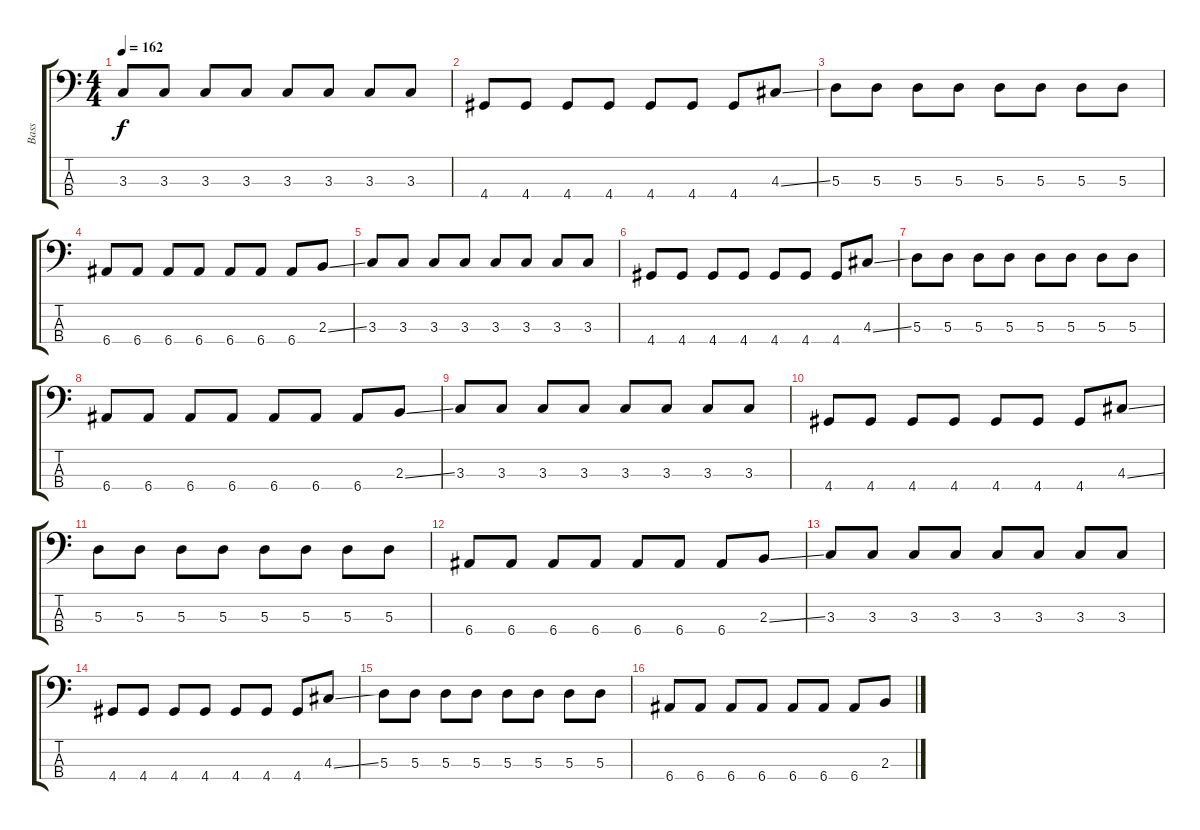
\track ("Bass" "Bass") {instrument electricbasspick}
\staff {score tabs}
\tuning (G2 D2 A1 E1) {hide}
\ts (4 4)
\tempo 162
\clef f4
\ks c
3.3.8{dy f} 3.3.8 3.3.8 3.3.8 3.3.8 3.3.8 3.3.8 3.3.8 |
4.4.8 4.4.8 4.4.8 4.4.8 4.4.8 4.4.8 4.4.8 4.3{ss}.8 |
5.3.8 5.3.8 5.3.8 5.3.8 5.3.8 5.3.8 5.3.8 5.3.8 |
6.4.8 6.4.8 6.4.8 6.4.8 6.4.8 6.4.8 6.4.8 2.3{ss}.8 |
3.3.8 3.3.8 3.3.8 3.3.8 3.3.8 3.3.8 3.3.8 3.3.8 |
4.4.8 4.4.8 4.4.8 4.4.8 4.4.8 4.4.8 4.4.8 4.3{ss}.8 |
5.3.8 5.3.8 5.3.8 5.3.8 5.3.8 5.3.8 5.3.8 5.3.8 |
6.4.8 6.4.8 6.4.8 6.4.8 6.4.8 6.4.8 6.4.8 2.3{ss}.8 |
3.3.8 3.3.8 3.3.8 3.3.8 3.3.8 3.3.8 3.3.8 3.3.8 |
4.4.8 4.4.8 4.4.8 4.4.8 4.4.8 4.4.8 4.4.8 4.3{ss}.8 |
5.3.8 5.3.8 5.3.8 5.3.8 5.3.8 5.3.8 5.3.8 5.3.8 |
6.4.8 6.4.8 6.4.8 6.4.8 6.4.8 6.4.8 6.4.8 2.3{ss}.8 |
3.3.8 3.3.8 3.3.8 3.3.8 3.3.8 3.3.8 3.3.8 3.3.8 |
4.4.8 4.4.8 4.4.8 4.4.8 4.4.8 4.4.8 4.4.8 4.3{ss}.8 |
5.3.8 5.3.8 5.3.8 5.3.8 5.3.8 5.3.8 5.3.8 5.3.8 |
6.4.8 6.4.8 6.4.8 6.4.8 6.4.8 6.4.8 6.4.8 2.3{ss}.8
